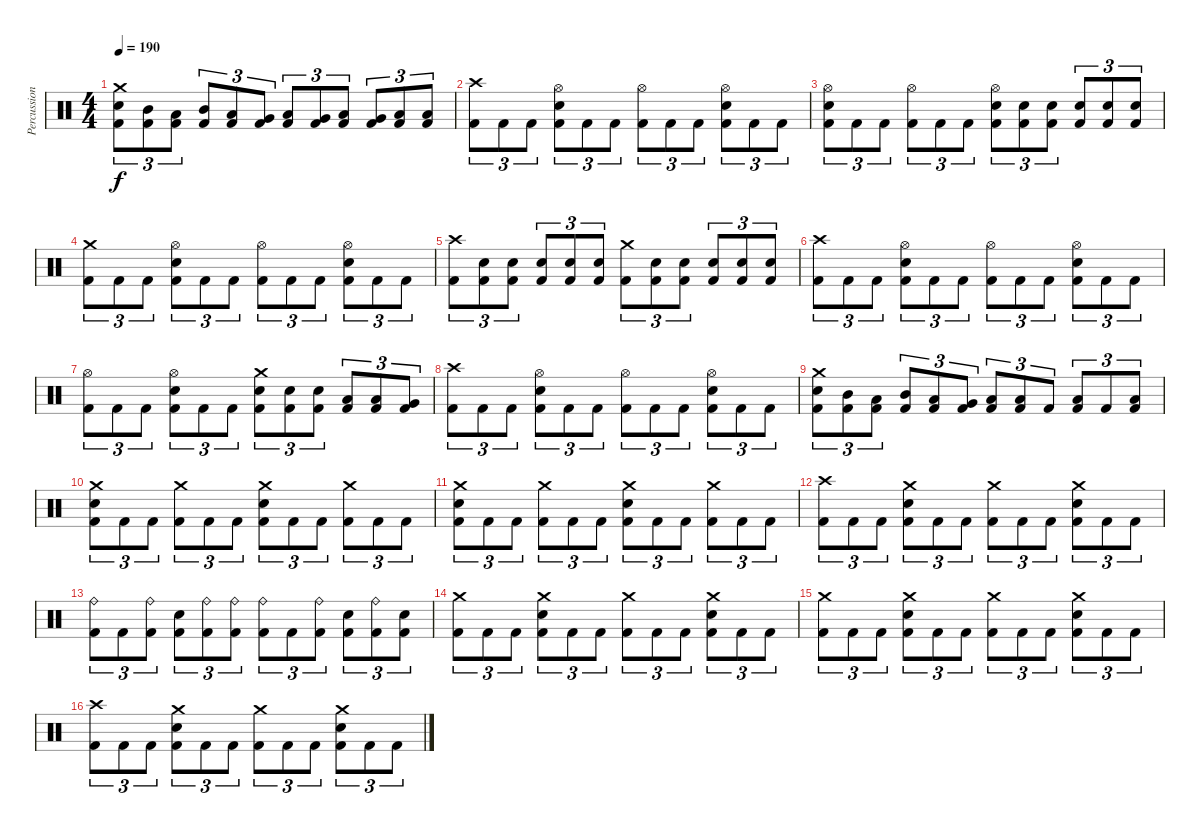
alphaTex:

\track ("Percussion" "Percussion") {instrument percussion}
\staff {score}
\articulation defaults
\ts (4 4)
\tempo 190
\clef neutral
\ks c
("Crash medium (hit)" "Snare (hit) 2" "Kick (hit) 2").8{tu (3 2) dy f} ("Mid Tom (hit)" "Kick (hit) 2").8{tu (3 2)} ("Low Tom (hit)" "Kick (hit) 2").8{tu (3 2)} ("Mid Tom (hit)" "Kick (hit) 2").8{tu (3 2)} ("Low Tom (hit)" "Kick (hit) 2").8{tu (3 2)} ("Very Low Tom (hit)" "Kick (hit) 2").8{tu (3 2)} ("Low Tom (hit)" "Kick (hit) 2").8{tu (3 2)} ("Very Low Tom (hit)" "Kick (hit) 2").8{tu (3 2)} ("Low Floor Tom (hit)" "Kick (hit) 2").8{tu (3 2)} ("Very Low Tom (hit)" "Kick (hit) 2").8{tu (3 2)} ("Low Floor Tom (hit)" "Kick (hit) 2").8{tu (3 2)} ("Low Floor Tom (hit)" "Kick (hit) 2").8{tu (3 2)} |
("Crash high (hit)" "Kick (hit) 2").8{tu (3 2)} "Kick (hit) 2".8{tu (3 2)} "Kick (hit) 2".8{tu (3 2)} ("Hi-Hat (open)" "Snare (hit) 2" "Kick (hit) 2").8{tu (3 2)} "Kick (hit) 2".8{tu (3 2)} "Kick (hit) 2".8{tu (3 2)} ("Hi-Hat (open)" "Kick (hit) 2").8{tu (3 2)} "Kick (hit) 2".8{tu (3 2)} "Kick (hit) 2".8{tu (3 2)} ("Hi-Hat (open)" "Snare (hit) 2" "Kick (hit) 2").8{tu (3 2)} "Kick (hit) 2".8{tu (3 2)} "Kick (hit) 2".8{tu (3 2)} |
("Hi-Hat (open)" "Snare (hit) 2" "Kick (hit) 2").8{tu (3 2)} "Kick (hit) 2".8{tu (3 2)} "Kick (hit) 2".8{tu (3 2)} ("Hi-Hat (open)" "Kick (hit) 2").8{tu (3 2)} "Kick (hit) 2".8{tu (3 2)} "Kick (hit) 2".8{tu (3 2)} ("Hi-Hat (open)" "Snare (hit) 2" "Kick (hit) 2").8{tu (3 2)} ("Snare (hit) 2" "Kick (hit) 2").8{tu (3 2)} ("Snare (hit) 2" "Kick (hit) 2").8{tu (3 2)} ("Snare (hit) 2" "Kick (hit) 2").8{tu (3 2)} ("Snare (hit) 2" "Kick (hit) 2").8{tu (3 2)} ("Snare (hit) 2" "Kick (hit) 2").8{tu (3 2)} |
("Crash medium (hit)" "Kick (hit) 2").8{tu (3 2)} "Kick (hit) 2".8{tu (3 2)} "Kick (hit) 2".8{tu (3 2)} ("Hi-Hat (open)" "Snare (hit) 2" "Kick (hit) 2").8{tu (3 2)} "Kick (hit) 2".8{tu (3 2)} "Kick (hit) 2".8{tu (3 2)} ("Hi-Hat (open)" "Kick (hit) 2").8{tu (3 2)} "Kick (hit) 2".8{tu (3 2)} "Kick (hit) 2".8{tu (3 2)} ("Hi-Hat (open)" "Snare (hit) 2" "Kick (hit) 2").8{tu (3 2)} "Kick (hit) 2".8{tu (3 2)} "Kick (hit) 2".8{tu (3 2)} |
("Crash high (hit)" "Kick (hit) 2").8{tu (3 2)} ("Snare (hit) 2" "Kick (hit) 2").8{tu (3 2)} ("Snare (hit) 2" "Kick (hit) 2").8{tu (3 2)} ("Snare (hit) 2" "Kick (hit) 2").8{tu (3 2)} ("Snare (hit) 2" "Kick (hit) 2").8{tu (3 2)} ("Snare (hit) 2" "Kick (hit) 2").8{tu (3 2)} ("Crash medium (hit)" "Kick (hit) 2").8{tu (3 2)} ("Snare (hit) 2" "Kick (hit) 2").8{tu (3 2)} ("Snare (hit) 2" "Kick (hit) 2").8{tu (3 2)} ("Snare (hit) 2" "Kick (hit) 2").8{tu (3 2)} ("Snare (hit) 2" "Kick (hit) 2").8{tu (3 2)} ("Snare (hit) 2" "Kick (hit) 2").8{tu (3 2)} |
("Crash high (hit)" "Kick (hit) 2").8{tu (3 2)} "Kick (hit) 2".8{tu (3 2)} "Kick (hit) 2".8{tu (3 2)} ("Hi-Hat (open)" "Snare (hit) 2" "Kick (hit) 2").8{tu (3 2)} "Kick (hit) 2".8{tu (3 2)} "Kick (hit) 2".8{tu (3 2)} ("Hi-Hat (open)" "Kick (hit) 2").8{tu (3 2)} "Kick (hit) 2".8{tu (3 2)} "Kick (hit) 2".8{tu (3 2)} ("Hi-Hat (open)" "Snare (hit) 2" "Kick (hit) 2").8{tu (3 2)} "Kick (hit) 2".8{tu (3 2)} "Kick (hit) 2".8{tu (3 2)} |
("Hi-Hat (open)" "Kick (hit) 2").8{tu (3 2)} "Kick (hit) 2".8{tu (3 2)} "Kick (hit) 2".8{tu (3 2)} ("Hi-Hat (open)" "Snare (hit) 2" "Kick (hit) 2").8{tu (3 2)} "Kick (hit) 2".8{tu (3 2)} "Kick (hit) 2".8{tu (3 2)} ("Crash medium (hit)" "Snare (hit) 2" "Kick (hit) 2").8{tu (3 2)} ("Snare (hit) 2" "Kick (hit) 2").8{tu (3 2)} ("Snare (hit) 2" "Kick (hit) 2").8{tu (3 2)} ("Low Floor Tom (hit)" "Kick (hit) 2").8{tu (3 2)} ("Low Floor Tom (hit)" "Kick (hit) 2").8{tu (3 2)} ("Very Low Tom (hit)" "Kick (hit) 2").8{tu (3 2)} |
("Crash high (hit)" "Kick (hit) 2").8{tu (3 2)} "Kick (hit) 2".8{tu (3 2)} "Kick (hit) 2".8{tu (3 2)} ("Hi-Hat (open)" "Snare (hit) 2" "Kick (hit) 2").8{tu (3 2)} "Kick (hit) 2".8{tu (3 2)} "Kick (hit) 2".8{tu (3 2)} ("Hi-Hat (open)" "Kick (hit) 2").8{tu (3 2)} "Kick (hit) 2".8{tu (3 2)} "Kick (hit) 2".8{tu (3 2)} ("Hi-Hat (open)" "Snare (hit) 2" "Kick (hit) 2").8{tu (3 2)} "Kick (hit) 2".8{tu (3 2)} "Kick (hit) 2".8{tu (3 2)} |
("Crash medium (hit)" "Snare (hit) 2" "Kick (hit) 2").8{tu (3 2)} ("Mid Tom (hit)" "Kick (hit) 2").8{tu (3 2)} ("Low Tom (hit)" "Kick (hit) 2").8{tu (3 2)} ("Mid Tom (hit)" "Kick (hit) 2").8{tu (3 2)} ("Low Tom (hit)" "Kick (hit) 2").8{tu (3 2)} ("Very Low Tom (hit)" "Kick (hit) 2").8{tu (3 2)} ("Low Tom (hit)" "Kick (hit) 2").8{tu (3 2)} ("Low Floor Tom (hit)" "Kick (hit) 2").8{tu (3 2)} "Kick (hit) 2".8{tu (3 2)} ("Low Floor Tom (hit)" "Kick (hit) 2").8{tu (3 2)} "Kick (hit) 2".8{tu (3 2)} ("Low Floor Tom (hit)" "Kick (hit) 2").8{tu (3 2)} |
("Crash medium (hit)" "Snare (hit) 2" "Kick (hit) 2").8{tu (3 2)} "Kick (hit) 2".8{tu (3 2)} "Kick (hit) 2".8{tu (3 2)} ("Crash medium (hit)" "Kick (hit) 2").8{tu (3 2)} "Kick (hit) 2".8{tu (3 2)} "Kick (hit) 2".8{tu (3 2)} ("Crash medium (hit)" "Snare (hit) 2" "Kick (hit) 2").8{tu (3 2)} "Kick (hit) 2".8{tu (3 2)} "Kick (hit) 2".8{tu (3 2)} ("Crash medium (hit)" "Kick (hit) 2").8{tu (3 2)} "Kick (hit) 2".8{tu (3 2)} "Kick (hit) 2".8{tu (3 2)} |
("Crash medium (hit)" "Snare (hit) 2" "Kick (hit) 2").8{tu (3 2)} "Kick (hit) 2".8{tu (3 2)} "Kick (hit) 2".8{tu (3 2)} ("Crash medium (hit)" "Kick (hit) 2").8{tu (3 2)} "Kick (hit) 2".8{tu (3 2)} "Kick (hit) 2".8{tu (3 2)} ("Crash medium (hit)" "Snare (hit) 2" "Kick (hit) 2").8{tu (3 2)} "Kick (hit) 2".8{tu (3 2)} "Kick (hit) 2".8{tu (3 2)} ("Crash medium (hit)" "Kick (hit) 2").8{tu (3 2)} "Kick (hit) 2".8{tu (3 2)} "Kick (hit) 2".8{tu (3 2)} |
("Crash high (hit)" "Kick (hit) 2").8{tu (3 2)} "Kick (hit) 2".8{tu (3 2)} "Kick (hit) 2".8{tu (3 2)} ("Crash medium (hit)" "Snare (hit) 2" "Kick (hit) 2").8{tu (3 2)} "Kick (hit) 2".8{tu (3 2)} "Kick (hit) 2".8{tu (3 2)} ("Crash medium (hit)" "Kick (hit) 2").8{tu (3 2)} "Kick (hit) 2".8{tu (3 2)} "Kick (hit) 2".8{tu (3 2)} ("Crash medium (hit)" "Snare (hit) 2" "Kick (hit) 2").8{tu (3 2)} "Kick (hit) 2".8{tu (3 2)} "Kick (hit) 2".8{tu (3 2)} |
("Ride (bell)" "Kick (hit) 2").8{tu (3 2)} "Kick (hit) 2".8{tu (3 2)} ("Ride (bell)" "Kick (hit) 2").8{tu (3 2)} ("Snare (hit) 2" "Kick (hit) 2").8{tu (3 2)} ("Ride (bell)" "Kick (hit) 2").8{tu (3 2)} ("Ride (bell)" "Kick (hit) 2").8{tu (3 2)} ("Ride (bell)" "Kick (hit) 2").8{tu (3 2)} "Kick (hit) 2".8{tu (3 2)} ("Ride (bell)" "Kick (hit) 2").8{tu (3 2)} ("Snare (hit) 2" "Kick (hit) 2").8{tu (3 2)} ("Ride (bell)" "Kick (hit) 2").8{tu (3 2)} ("Snare (hit) 2" "Kick (hit) 2").8{tu (3 2)} |
("Crash medium (hit)" "Kick (hit) 2").8{tu (3 2)} "Kick (hit) 2".8{tu (3 2)} "Kick (hit) 2".8{tu (3 2)} ("Crash medium (hit)" "Snare (hit) 2" "Kick (hit) 2").8{tu (3 2)} "Kick (hit) 2".8{tu (3 2)} "Kick (hit) 2".8{tu (3 2)} ("Crash medium (hit)" "Kick (hit) 2").8{tu (3 2)} "Kick (hit) 2".8{tu (3 2)} "Kick (hit) 2".8{tu (3 2)} ("Crash medium (hit)" "Snare (hit) 2" "Kick (hit) 2").8{tu (3 2)} "Kick (hit) 2".8{tu (3 2)} "Kick (hit) 2".8{tu (3 2)} |
("Crash medium (hit)" "Kick (hit) 2").8{tu (3 2)} "Kick (hit) 2".8{tu (3 2)} "Kick (hit) 2".8{tu (3 2)} ("Crash medium (hit)" "Snare (hit) 2" "Kick (hit) 2").8{tu (3 2)} "Kick (hit) 2".8{tu (3 2)} "Kick (hit) 2".8{tu (3 2)} ("Crash medium (hit)" "Kick (hit) 2").8{tu (3 2)} "Kick (hit) 2".8{tu (3 2)} "Kick (hit) 2".8{tu (3 2)} ("Crash medium (hit)" "Snare (hit) 2" "Kick (hit) 2").8{tu (3 2)} "Kick (hit) 2".8{tu (3 2)} "Kick (hit) 2".8{tu (3 2)} |
("Crash high (hit)" "Kick (hit) 2").8{tu (3 2)} "Kick (hit) 2".8{tu (3 2)} "Kick (hit) 2".8{tu (3 2)} ("Crash medium (hit)" "Snare (hit) 2" "Kick (hit) 2").8{tu (3 2)} "Kick (hit) 2".8{tu (3 2)} "Kick (hit) 2".8{tu (3 2)} ("Crash medium (hit)" "Kick (hit) 2").8{tu (3 2)} "Kick (hit) 2".8{tu (3 2)} "Kick (hit) 2".8{tu (3 2)} ("Crash medium (hit)" "Snare (hit) 2" "Kick (hit) 2").8{tu (3 2)} "Kick (hit) 2".8{tu (3 2)} "Kick (hit) 2".8{tu (3 2)}
